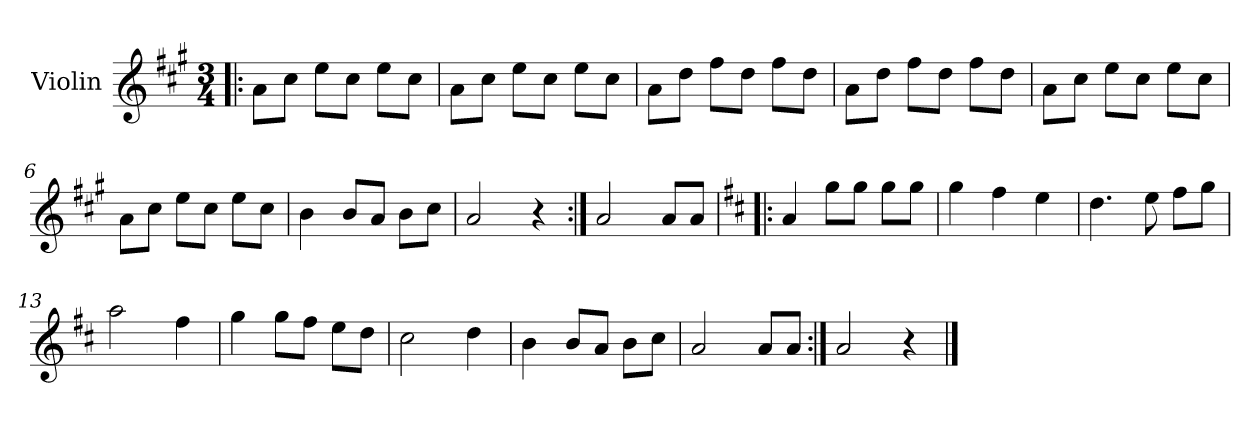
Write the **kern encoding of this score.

**kern
*part1
*staff1
*I"Violin
*I'Vln.
*clefG2
*k[f#c#g#]
*M3/4
*MM90
=1!|:
8a\L
8cc#\J
8ee\L
8cc#\J
8ee\L
8cc#\J
=2
8a\L
8cc#\J
8ee\L
8cc#\J
8ee\L
8cc#\J
=3
8a\L
8dd\J
8ff#\L
8dd\J
8ff#\L
8dd\J
=4
8a\L
8dd\J
8ff#\L
8dd\J
8ff#\L
8dd\J
!!LO:LB:g=z
=5
8a\L
8cc#\J
8ee\L
8cc#\J
8ee\L
8cc#\J
=6
8a\L
8cc#\J
8ee\L
8cc#\J
8ee\L
8cc#\J
=7
4b\
8b/L
8a/J
8b\L
8cc#\J
=8
2a/
4r
=9:|!
2a/
8a/L
8a/J
!!LO:LB:g=z
=10!|:
*k[f#c#]
4a/
8gg\L
8gg\J
8gg\L
8gg\J
=11
4gg\
4ff#\
4ee\
=12
4.dd\
8ee\
8ff#\L
8gg\J
=13
2aa\
4ff#\
!!LO:LB:g=z
=14
4gg\
8gg\L
8ff#\J
8ee\L
8dd\J
=15
2cc#\
4dd\
=16
4b\
8b/L
8a/J
8b\L
8cc#\J
=17
2a/
8a/L
8a/J
=18:|!
2a/
4r
==
*-
